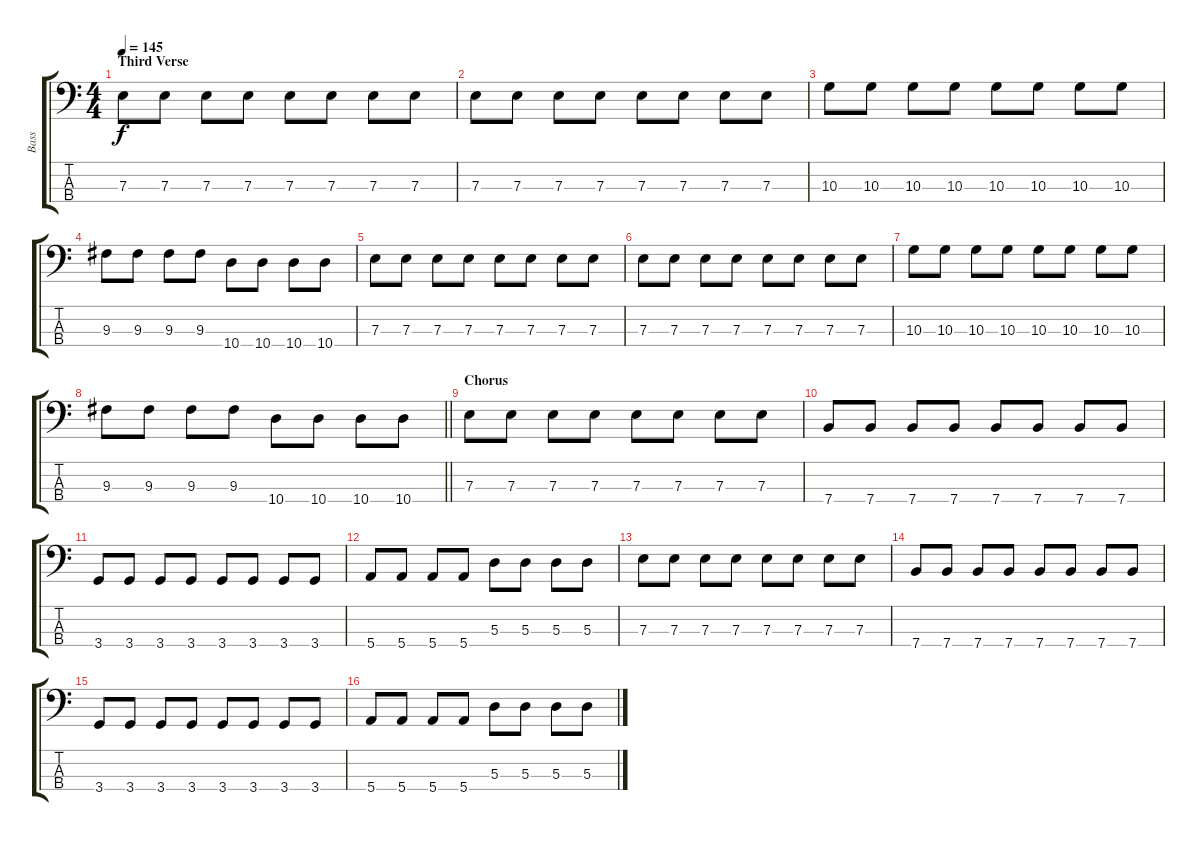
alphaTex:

\track ("Bass" "Bass") {instrument electricbassfinger}
\staff {score tabs}
\tuning (G2 D2 A1 E1) {hide}
\ts (4 4)
\section ("" "Third Verse")
\tempo 145
\clef f4
\ks c
7.3.8{dy f} 7.3.8 7.3.8 7.3.8 7.3.8 7.3.8 7.3.8 7.3.8 |
7.3.8 7.3.8 7.3.8 7.3.8 7.3.8 7.3.8 7.3.8 7.3.8 |
10.3.8 10.3.8 10.3.8 10.3.8 10.3.8 10.3.8 10.3.8 10.3.8 |
9.3.8 9.3.8 9.3.8 9.3.8 10.4.8 10.4.8 10.4.8 10.4.8 |
7.3.8 7.3.8 7.3.8 7.3.8 7.3.8 7.3.8 7.3.8 7.3.8 |
7.3.8 7.3.8 7.3.8 7.3.8 7.3.8 7.3.8 7.3.8 7.3.8 |
10.3.8 10.3.8 10.3.8 10.3.8 10.3.8 10.3.8 10.3.8 10.3.8 |
\barLineRight lightlight
9.3.8 9.3.8 9.3.8 9.3.8 10.4.8 10.4.8 10.4.8 10.4.8 |
\section ("" "Chorus")
7.3.8 7.3.8 7.3.8 7.3.8 7.3.8 7.3.8 7.3.8 7.3.8 |
7.4.8 7.4.8 7.4.8 7.4.8 7.4.8 7.4.8 7.4.8 7.4.8 |
3.4.8 3.4.8 3.4.8 3.4.8 3.4.8 3.4.8 3.4.8 3.4.8 |
5.4.8 5.4.8 5.4.8 5.4.8 5.3.8 5.3.8 5.3.8 5.3.8 |
7.3.8 7.3.8 7.3.8 7.3.8 7.3.8 7.3.8 7.3.8 7.3.8 |
7.4.8 7.4.8 7.4.8 7.4.8 7.4.8 7.4.8 7.4.8 7.4.8 |
3.4.8 3.4.8 3.4.8 3.4.8 3.4.8 3.4.8 3.4.8 3.4.8 |
5.4.8 5.4.8 5.4.8 5.4.8 5.3.8 5.3.8 5.3.8 5.3.8
